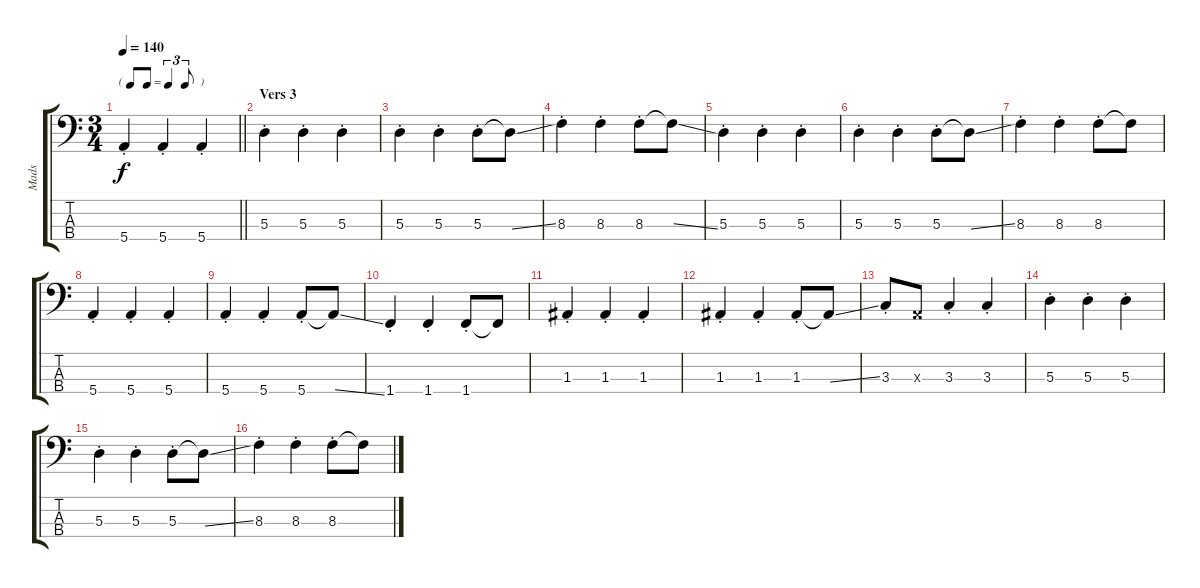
\track ("Mads " "Mads ") {instrument electricbassfinger}
\staff {score tabs}
\tuning (G2 D2 A1 E1) {hide}
\ts (3 4)
\tf triplet8th
\tempo 140
\clef f4
\barLineRight lightlight
\ks c
5.4{st}.4{dy f} 5.4{st}.4 5.4{st}.4 |
\section ("" "Vers 3")
5.3{st}.4 5.3{st}.4 5.3{st}.4 |
5.3{st}.4 5.3{st}.4 5.3{st}.8 5.3{ss t}.8 |
8.3{st}.4 8.3{st}.4 8.3{st}.8 8.3{ss t}.8 |
5.3{st}.4 5.3{st}.4 5.3{st}.4 |
5.3{st}.4 5.3{st}.4 5.3{st}.8 5.3{ss t}.8 |
8.3{st}.4 8.3{st}.4 8.3{st}.8 8.3{t}.8 |
5.4{st}.4 5.4{st}.4 5.4{st}.4 |
5.4{st}.4 5.4{st}.4 5.4{st}.8 5.4{ss t}.8 |
1.4{st}.4 1.4{st}.4 1.4{st}.8 1.4{t}.8 |
1.3{st}.4 1.3{st}.4 1.3{st}.4 |
1.3{st}.4 1.3{st}.4 1.3{st}.8 1.3{ss t}.8 |
3.3{st}.8 0.3{x}.8 3.3{st}.4 3.3{st}.4 |
5.3{st}.4 5.3{st}.4 5.3{st}.4 |
5.3{st}.4 5.3{st}.4 5.3{st}.8 5.3{ss t}.8 |
8.3{st}.4 8.3{st}.4 8.3{st}.8 8.3{ss t}.8
